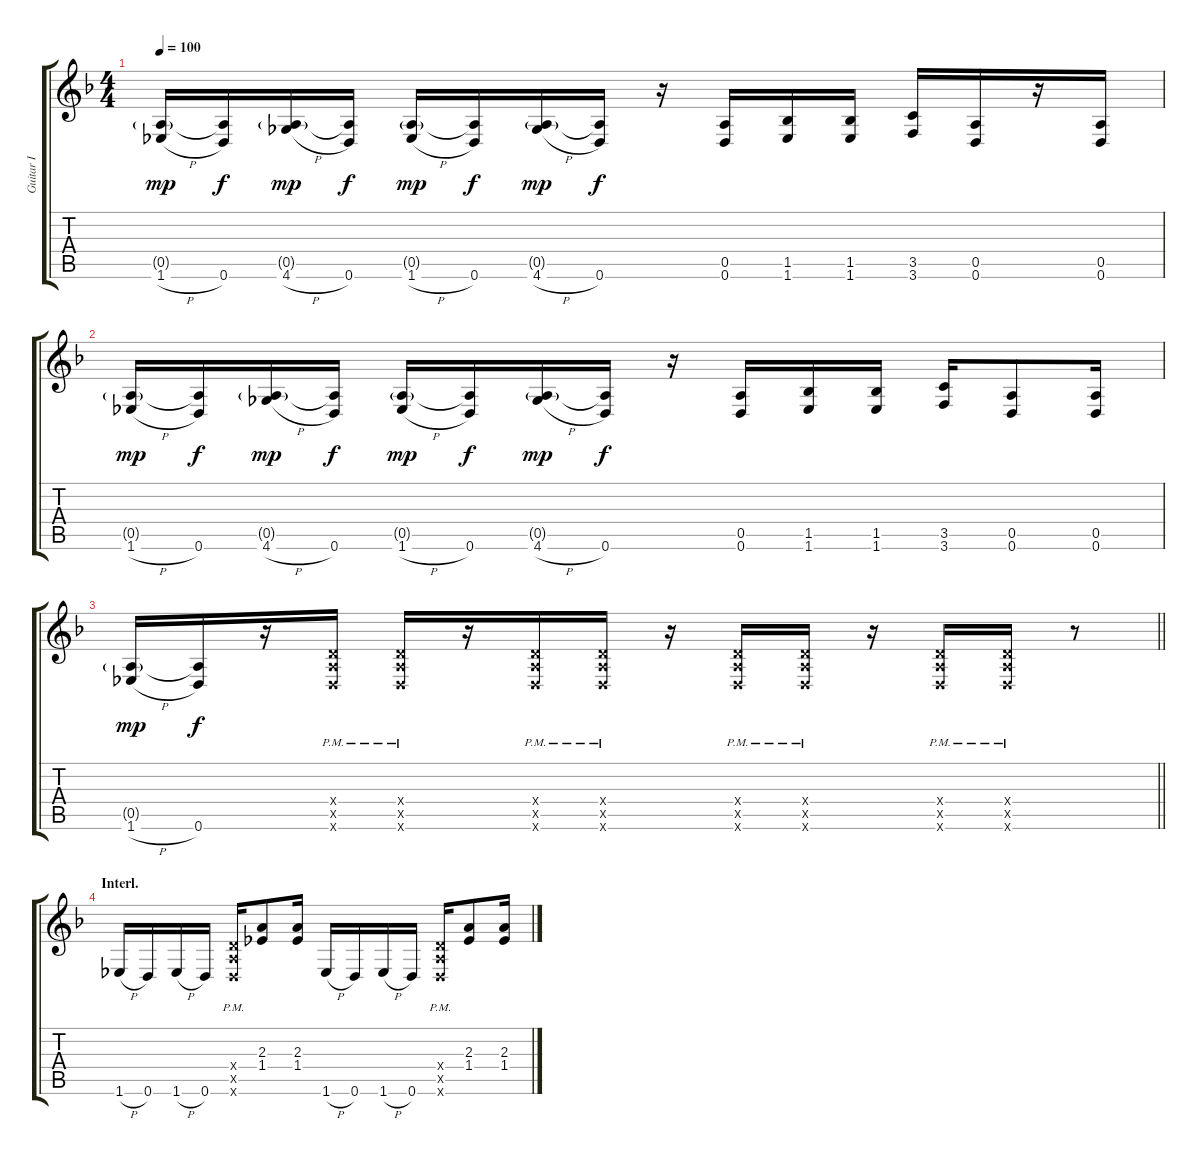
\track ("Guitar I" "Guitar I") {instrument distortionguitar}
\staff {score tabs}
\tuning (E4 B3 G3 D3 A2 D2) {hide}
\ts (4 4)
\tempo 100
\clef g2
\ks dminor
(0.5{g} 1.6{h}).16{dy mp} (0.5{t} 0.6).16{dy f} (0.5{g} 4.6{h}).16{dy mp} (0.5{t} 0.6).16{dy f} (0.5{g} 1.6{h}).16{dy mp} (0.5{t} 0.6).16{dy f} (0.5{g} 4.6{h}).16{dy mp} (0.5{t} 0.6).16{dy f} r.16 (0.5 0.6).16 (1.5 1.6).16 (1.5 1.6).16 (3.5 3.6).16 (0.5 0.6).16 r.16 (0.5 0.6).16 |
(0.5{g} 1.6{h}).16{dy mp} (0.5{t} 0.6).16{dy f} (0.5{g} 4.6{h}).16{dy mp} (0.5{t} 0.6).16{dy f} (0.5{g} 1.6{h}).16{dy mp} (0.5{t} 0.6).16{dy f} (0.5{g} 4.6{h}).16{dy mp} (0.5{t} 0.6).16{dy f} r.16 (0.5 0.6).16 (1.5 1.6).16 (1.5 1.6).16 (3.5 3.6).16 (0.5 0.6).8 (0.5 0.6).16 |
\barLineRight lightlight
(0.5{g} 1.6{h}).16{dy mp} (0.5{t} 0.6).16{dy f} r.16 (0.4{pm x} 0.5{pm x} 0.6{pm x}).16 (0.4{pm x} 0.5{pm x} 0.6{pm x}).16 r.16 (0.4{pm x} 0.5{pm x} 0.6{pm x}).16 (0.4{pm x} 0.5{pm x} 0.6{pm x}).16 r.16 (0.4{pm x} 0.5{pm x} 0.6{pm x}).16 (0.4{pm x} 0.5{pm x} 0.6{pm x}).16 r.16 (0.4{pm x} 0.5{pm x} 0.6{pm x}).16 (0.4{pm x} 0.5{pm x} 0.6{pm x}).16 r.8 |
\section ("" "Interl.")
1.6{h}.16 0.6.16 1.6{h}.16 0.6.16 (0.4{pm x} 0.5{pm x} 0.6{pm x}).16 (2.3 1.4).8 (2.3 1.4).16 1.6{h}.16 0.6.16 1.6{h}.16 0.6.16 (0.4{pm x} 0.5{pm x} 0.6{pm x}).16 (2.3 1.4).8 (2.3 1.4).16
